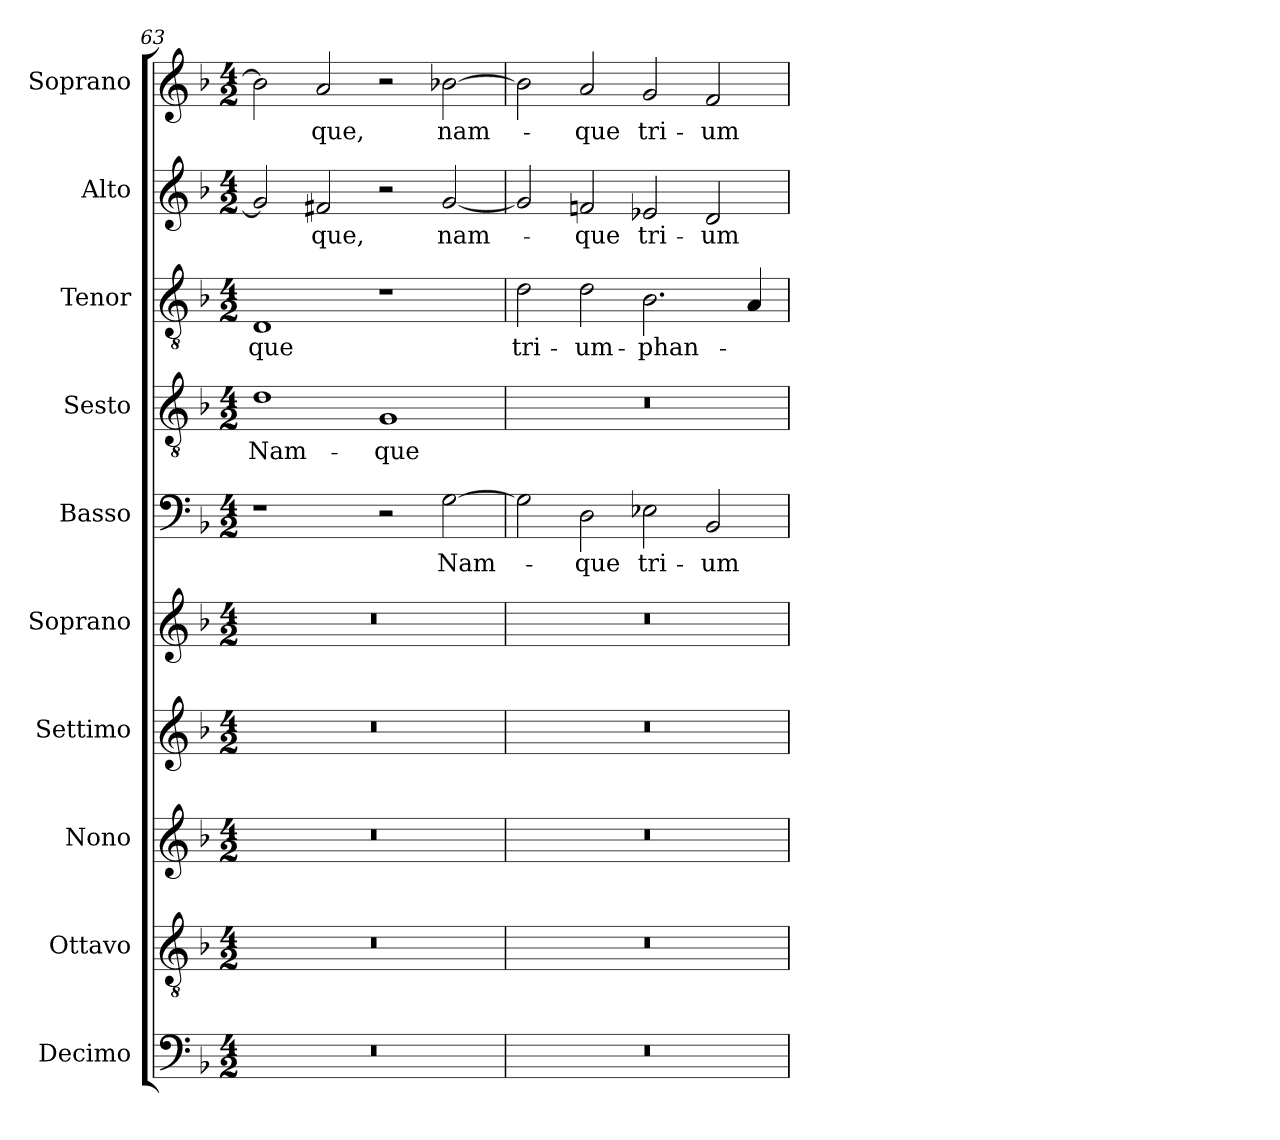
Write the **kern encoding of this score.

**kern	**kern	**kern	**kern	**kern	**kern	**text	**kern	**text	**kern	**text	**kern	**text	**kern	**text
*part10	*part9	*part8	*part7	*part6	*part5	*part5	*part4	*part4	*part3	*part3	*part2	*part2	*part1	*part1
*staff10	*staff9	*staff8	*staff7	*staff6	*staff5	*staff5	*staff4	*staff4	*staff3	*staff3	*staff2	*staff2	*staff1	*staff1
*I"Decimo	*I"Ottavo	*I"Nono	*I"Settimo	*I"Soprano	*I"Basso	*	*I"Sesto	*	*I"Tenor	*	*I"Alto	*	*I"Soprano	*
*I'Dc.	*I'Ot.	*I'N.	*I'St.	*I'S.	*I'B.	*	*I'Ss.	*	*I'T.	*	*I'A.	*	*I'S.	*
*clefF4	*clefGv2	*clefG2	*clefG2	*clefG2	*clefF4	*	*clefGv2	*	*clefGv2	*	*clefG2	*	*clefG2	*
*	*ITrd7c12	*	*	*	*	*	*ITrd7c12	*	*ITrd7c12	*	*	*	*	*
*k[b-]	*k[b-]	*k[b-]	*k[b-]	*k[b-]	*k[b-]	*	*k[b-]	*	*k[b-]	*	*k[b-]	*	*k[b-]	*
*F:	*F:	*F:	*F:	*F:	*F:	*	*F:	*	*F:	*	*F:	*	*F:	*
*M4/2	*M4/2	*M4/2	*M4/2	*M4/2	*M4/2	*	*M4/2	*	*M4/2	*	*M4/2	*	*M4/2	*
=63	=63	=63	=63	=63	=63	=63	=63	=63	=63	=63	=63	=63	=63	=63
!LO:N:vis=1	!LO:N:vis=1	!LO:N:vis=1	!LO:N:vis=1	!LO:N:vis=1	!	!	!	!	!	!	!	!	!	!
!	!	!	!	!	!	!	!	!LO:LY:b:color=#000000	!	!	!	!	!	!
!	!	!	!	!	!	!	!	!	!	!LO:LY:b:color=#000000	!	!	!	!
0r	0r	0r	0r	0r	1r	.	1Di	Nam-	1DDi	-que	2gi/]	.	2bi\]	.
!	!	!	!	!	!	!	!	!	!	!	!	!LO:LY:b:color=#000000	!	!
!	!	!	!	!	!	!	!	!	!	!	!	!	!	!LO:LY:b:color=#000000
.	.	.	.	.	.	.	.	.	.	.	2f#Xi/	-que,	2ai/	-que,
!	!	!	!	!	!	!	!	!LO:LY:b:color=#000000	!	!	!	!	!	!
.	.	.	.	.	2r	.	1GGi	-que	1r	.	2r	.	2r	.
!	!	!	!	!	!	!LO:LY:b:color=#000000	!	!	!	!	!	!	!	!
!	!	!	!	!	!	!	!	!	!	!	!	!LO:LY:b:color=#000000	!	!
!	!	!	!	!	!	!	!	!	!	!	!	!	!	!LO:LY:b:color=#000000
.	.	.	.	.	[2Gi\	Nam-	.	.	.	.	[2gi/	nam-	[2b-Xi\	nam-
!!LO:PB:g=z
=64	=64	=64	=64	=64	=64	=64	=64	=64	=64	=64	=64	=64	=64	=64
!LO:N:vis=1	!LO:N:vis=1	!LO:N:vis=1	!LO:N:vis=1	!LO:N:vis=1	!	!	!LO:N:vis=1	!	!	!	!	!	!	!
!	!	!	!	!	!	!	!	!	!	!LO:LY:b:color=#000000	!	!	!	!
0r	0r	0r	0r	0r	2Gi\]	.	0r	.	2Di\	tri-	2gi/]	.	2b-i\]	.
!	!	!	!	!	!	!LO:LY:b:color=#000000	!	!	!	!	!	!	!	!
!	!	!	!	!	!	!	!	!	!	!LO:LY:b:color=#000000	!	!	!	!
!	!	!	!	!	!	!	!	!	!	!	!	!LO:LY:b:color=#000000	!	!
!	!	!	!	!	!	!	!	!	!	!	!	!	!	!LO:LY:b:color=#000000
.	.	.	.	.	2Di\	-que	.	.	2Di\	-um-	2fni/	-que	2ai/	-que
!	!	!	!	!	!	!LO:LY:b:color=#000000	!	!	!	!	!	!	!	!
!	!	!	!	!	!	!	!	!	!	!LO:LY:b:color=#000000	!	!	!	!
!	!	!	!	!	!	!	!	!	!	!	!	!LO:LY:b:color=#000000	!	!
!	!	!	!	!	!	!	!	!	!	!	!	!	!	!LO:LY:b:color=#000000
.	.	.	.	.	2E-Xi\	tri-	.	.	2.BB-i\	-phan-	2e-Xi/	tri-	2gi/	tri-
!	!	!	!	!	!	!LO:LY:b:color=#000000	!	!	!	!	!	!	!	!
!	!	!	!	!	!	!	!	!	!	!	!	!LO:LY:b:color=#000000	!	!
!	!	!	!	!	!	!	!	!	!	!	!	!	!	!LO:LY:b:color=#000000
.	.	.	.	.	2BB-i/	-um-	.	.	.	.	2di/	-um-	2fi/	-um-
.	.	.	.	.	.	.	.	.	4AAi/	.	.	.	.	.
=	=	=	=	=	=	=	=	=	=	=	=	=	=	=
*-	*-	*-	*-	*-	*-	*-	*-	*-	*-	*-	*-	*-	*-	*-
